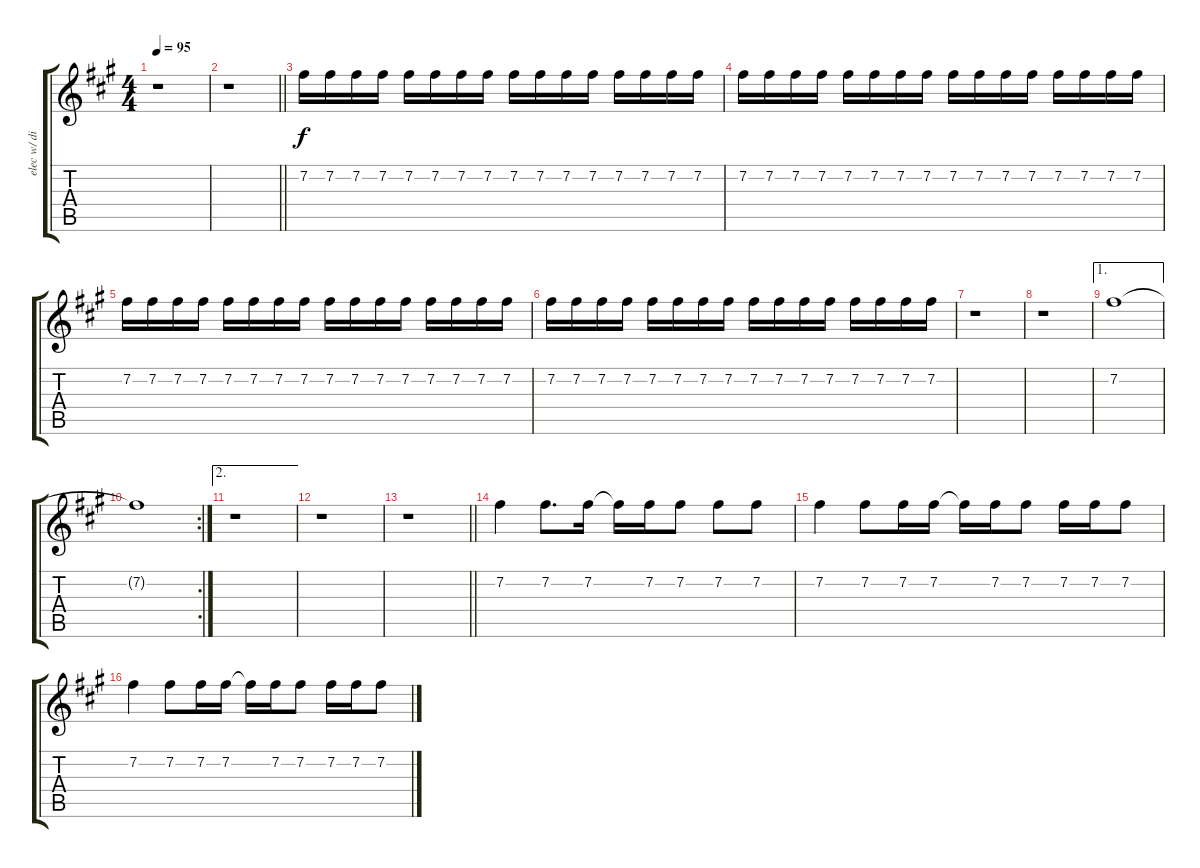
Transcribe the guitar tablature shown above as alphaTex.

\track ("elec w/ distortion" "elec w/ di") {instrument distortionguitar}
\staff {score tabs}
\tuning (E4 B3 G3 D3 A2 E2) {hide}
\ts (4 4)
\tempo 95
\clef g2
\ks a
r.1{dy f} |
\barLineRight lightlight
r.1 |
7.2.16 7.2.16 7.2.16 7.2.16 7.2.16 7.2.16 7.2.16 7.2.16 7.2.16 7.2.16 7.2.16 7.2.16 7.2.16 7.2.16 7.2.16 7.2.16 |
7.2.16 7.2.16 7.2.16 7.2.16 7.2.16 7.2.16 7.2.16 7.2.16 7.2.16 7.2.16 7.2.16 7.2.16 7.2.16 7.2.16 7.2.16 7.2.16 |
7.2.16 7.2.16 7.2.16 7.2.16 7.2.16 7.2.16 7.2.16 7.2.16 7.2.16 7.2.16 7.2.16 7.2.16 7.2.16 7.2.16 7.2.16 7.2.16 |
7.2.16 7.2.16 7.2.16 7.2.16 7.2.16 7.2.16 7.2.16 7.2.16 7.2.16 7.2.16 7.2.16 7.2.16 7.2.16 7.2.16 7.2.16 7.2.16 |
r.1 |
r.1 |
\ae 1
7.2.1 |
\rc 2
7.2{t}.1 |
\ae 2
r.1 |
r.1 |
\barLineRight lightlight
r.1 |
7.2.4 7.2.8{d} 7.2.16 7.2{t}.16 7.2.16 7.2.8 7.2.8 7.2.8 |
7.2.4 7.2.8 7.2.16 7.2.16 7.2{t}.16 7.2.16 7.2.8 7.2.16 7.2.16 7.2.8 |
7.2.4 7.2.8 7.2.16 7.2.16 7.2{t}.16 7.2.16 7.2.8 7.2.16 7.2.16 7.2{ss}.8
